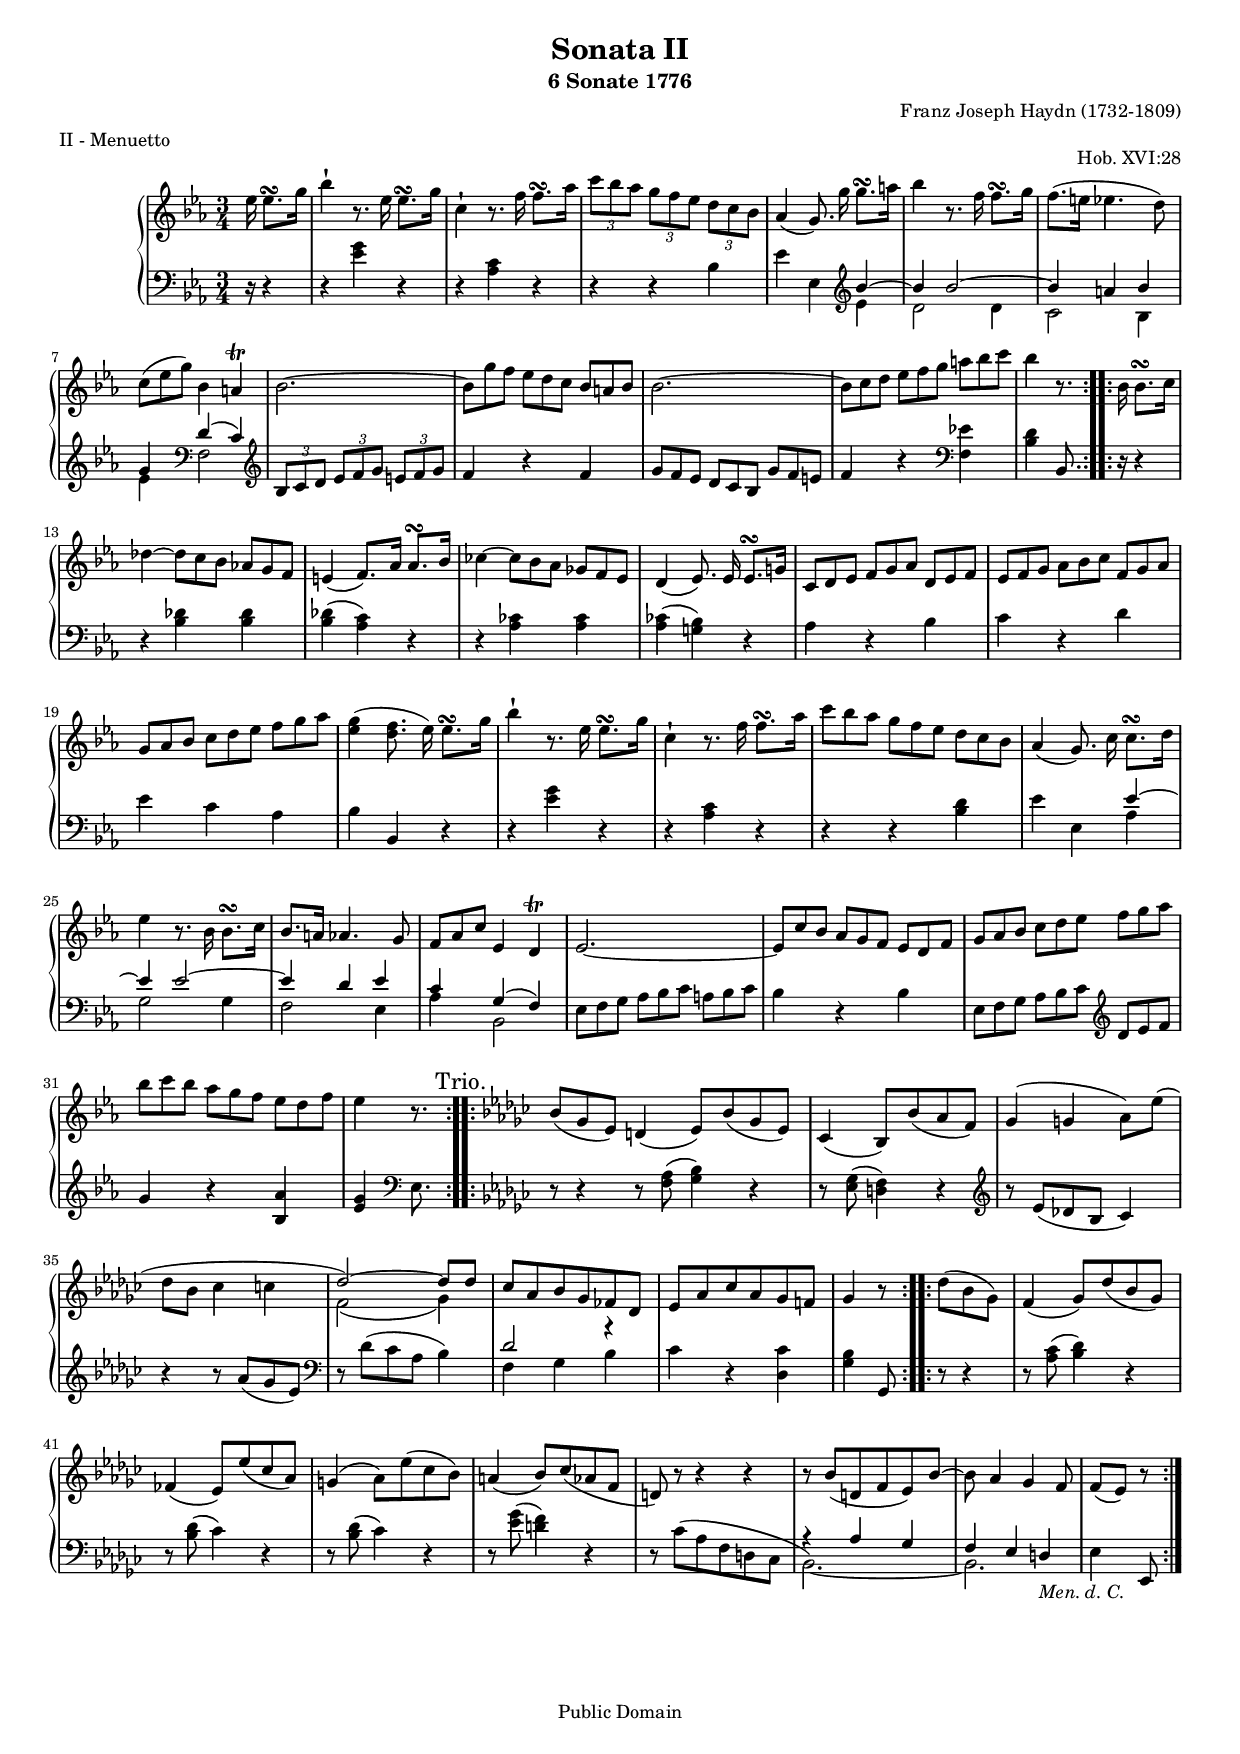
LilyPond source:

\version "2.16.0"

#(set-global-staff-size 16)
\include "nederlands.ly"
\header {
  title             = "Sonata II"
  subtitle          = "6 Sonate 1776"
  composer          = "Franz Joseph Haydn (1732-1809)"
  opus              = "Hob. XVI:28"
  meter             = "II - Menuetto"
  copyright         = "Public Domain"
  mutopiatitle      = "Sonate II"
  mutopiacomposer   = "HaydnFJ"
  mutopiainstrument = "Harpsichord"
  date              = "18th century"
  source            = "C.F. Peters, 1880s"
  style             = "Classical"
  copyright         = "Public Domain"
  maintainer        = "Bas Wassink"
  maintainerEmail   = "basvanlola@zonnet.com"

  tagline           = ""
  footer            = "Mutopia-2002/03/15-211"
}

Global =  {\key es\major \time 3/4 \partial 16*5}
Treble = \clef treble
Bass = \clef bass
TupNrOff = \override TupletNumber #'stencil = ##f

vOne =  \relative c'' {
  \repeat volta 2 {
  es16 es8.\turn g16
  
  bes4-| r8. es,16 es8.\turn g16
  c,4-| r8. f16 f8.\turn as16
  \times 2/3 { c8[ bes as]} \times 2/3 { g[ f es]} \times 2/3 { d[ c bes]}
  \TupNrOff as4 ( g8.)\noBeam g'16 g8.\turn a16
  
  bes4 r8. f16 f8.\turn g16
  f8. ( e16 es4.  d8)
  \times 2/3 { c[ ( es  g)]} bes,4 a\trill
  bes2. ~
  
  \times 2/3 { bes8[ g' f]} \times 2/3 { es[ d c]} \times 2/3 { bes[ a bes]}
  bes2. ~
  \times 2/3{ bes8[ c d]} \times 2/3 { es[ f g]} \times 2/3 { a[ bes c]} 
  bes4 r8.
  }
  
  \repeat volta 2 {
  bes,16 bes8.\turn c16
  
  des4 ~ \times 2/3 { des8[ c bes]} \times 2/3 { as![ g f]}
  e4 ( f8.) as16 as8.\turn bes16
  ces4 ~ \times 2/3 { ces8[ bes as]} \times 2/3 { ges[ f es]}
  d4 ( es8.)\noBeam es16 es8.\turn g!16
  
  \times 2/3 { c,8[ d es]} \times 2/3 { f[ g as]} \times 2/3 { d,[ es f]}
  \times 2/3 { es[ f g]} \times 2/3 { as[ bes c]} \times 2/3 { f,[ g as]}
  \times 2/3 { g[ as bes]} \times 2/3 { c[ d es]} \times 2/3 { f[ g as]}
  <es g >4( <d f>8.\noBeam es16) es8.\turn g16
  
  bes4-| r8. es,16 es8.\turn g16
  c,4-| r8. f16 f8.\turn as16
  \times 2/3 { c8[ bes as]} \times 2/3 { g[ f es]} \times 2/3 { d[ c bes]}
  as4 ( g8.)\noBeam c16 c8.\turn d16
  
  es4 r8. bes16 bes8.\turn c16
  bes8. a16 as4. g8
  \times 2/3 { f[ as c]} es,4 d\trill
  es2. ~
  
  \times 2/3 { es8[ c' bes]} \times 2/3 { as[ g f]} \times 2/3 { es[ d f]}
  \times 2/3 { g[ as bes]} \times 2/3 { c[ d es]} \times 2/3 { f[ g as]}
  \times 2/3 { bes[ c bes]} \times 2/3 { as[ g f]} \times 2/3 { es[ d f]}
  es4 r8.
  }
  
  \repeat volta 2 {
  \set Timing.measurePosition = #(ly:make-moment -3 8)
  \key es\minor \mark "Trio." bes8[( ges  es)]
  
  \slurNeutral d4 ( es8) bes' ( ges  es)
  ces4 ( bes8) bes' ( as  f)
  ges4 ( g  as8) es' (
  des bes ces4 c
  
  <<{\voiceOne des2) ~ des8 des} \new Voice {\voiceTwo f,2( ges4)}>>
  \oneVoice ces8 as bes ges fes des
  es as ces as ges f!
  ges4 r8
  }
  
  \repeat volta 2 {
  des'8[ ( bes  ges)]
  
  f4 ( ges8) des' ( bes  ges)
  fes4 ( es8) es' ( ces  as)
  g4 ( as8) es' ( ces  bes)
  a4 ( bes8) ces ( as f
  
   d8) r r4 r
  r8  bes'[ ( d, f  es) bes'] ~
  bes as4 ges f8
  f8[ ( es)] r
  }
  }

vTwo =  \relative c' {
  r16 r4 

  r4 <es g> r
  r <as, c> r
  r r <bes >4
  es es, \Treble \voiceOne bes'' ~
  
  bes bes2 ~
  bes4 a bes
  g \Bass d ( c) 
  \Treble \oneVoice \times 2/3 { bes8[ c d]} \times 2/3 { es[ f g]} \times 2/3 { e[ f g]}
  
  \TupNrOff f4 r f
  \times 2/3 { g8[ f es]} \times 2/3 { d[ c bes]} \times 2/3 { g'[ f e]}
  f4 r \Bass <f, es'!>
  <bes d> bes,8.
  
  r16 r4
  
  r <bes' des> <bes des>
  <bes des >( <as c>) r
  r <as ces> <as ces>
  <as ces >( <g! bes>) r
  
  as r bes
  c r d
  es c as
  bes bes, r
  
  r <es' g> r
  r <as, c> r
  r r <bes d>
  es es, \voiceOne es'4 ~
  
  es4 es2 ~
  es4 d es
  c g ( f)
  \oneVoice \times 2/3 { es8[ f g]} \times 2/3 { as[ bes c]} \times 2/3 { a[ bes c]}
  
  bes4 r bes
  \times 2/3 { es,8[ f g]} \times 2/3 { as[ bes c]} \Treble \times 2/3 { d[ es f]}
  g4 r <bes, as'>
  <es g> \Bass es,8.
  
  \key es\minor r8 r4
  
  r8 <f as >( <ges bes>4) r
  r8 <es ges >( <d f>4) r
  \Treble r8  es'[ ( des! bes]  ces4)
  r r8  as'[ ( ges  es)]
  
  \Bass r  des[ ( ces as]  bes4)
  \voiceOne des2 r4
  \oneVoice ces4 r <des, ces'>
  <ges bes> ges,8
  
  r8 r4
  
  r8 <as' ces >( <bes des>4) r
  r8 <bes des >(  ces4) r
  r8 <bes des >(  ces4) r
  r8 <es ges >( <d f>4) r
  
  r8  ces[ ( as f d ces]
  \voiceTwo  bes2.) ~
  bes
  \oneVoice es4 es,8
  }
  
vThree =  \relative c' {
  s16 s4
  
  s2. 
  s 
  s
  s2 \voiceTwo es4
  
  d2 d4
  c2 bes4
  es f,2
  s2.
  
  s s s s
  
  s s s s
  
  s s s s
  
  s 
  s 
  s 
  s2 as4
  
  g2 g4
  f2 es4
  as4 bes,2
  s2.
  
  s s s s4 s8.
  
  s4.
  
  s2. s s s
  
  s2.
  f'4 ges bes
  s2.
  s4.
  
  s4.
  
  s2.
  s
  s
  s
  
  s
  \voiceOne r4 as ges
  f es d_ \markup{\italic "Men. d. C."}
  s4.
  }

\score { {
\context PianoStaff <<
  \set PianoStaff.midiInstrument = "bright acoustic"
  \context Staff = "up" <<
    \Global \clef treble
    \context Voice=VoiceI \vOne
  >>
  \context Staff = "down" <<
    \Global \clef bass
    \context Voice=VoiceI \vTwo
    \context Voice=VoiceII \vThree
  >>
>>
}
\layout {}
\midi {}
}

